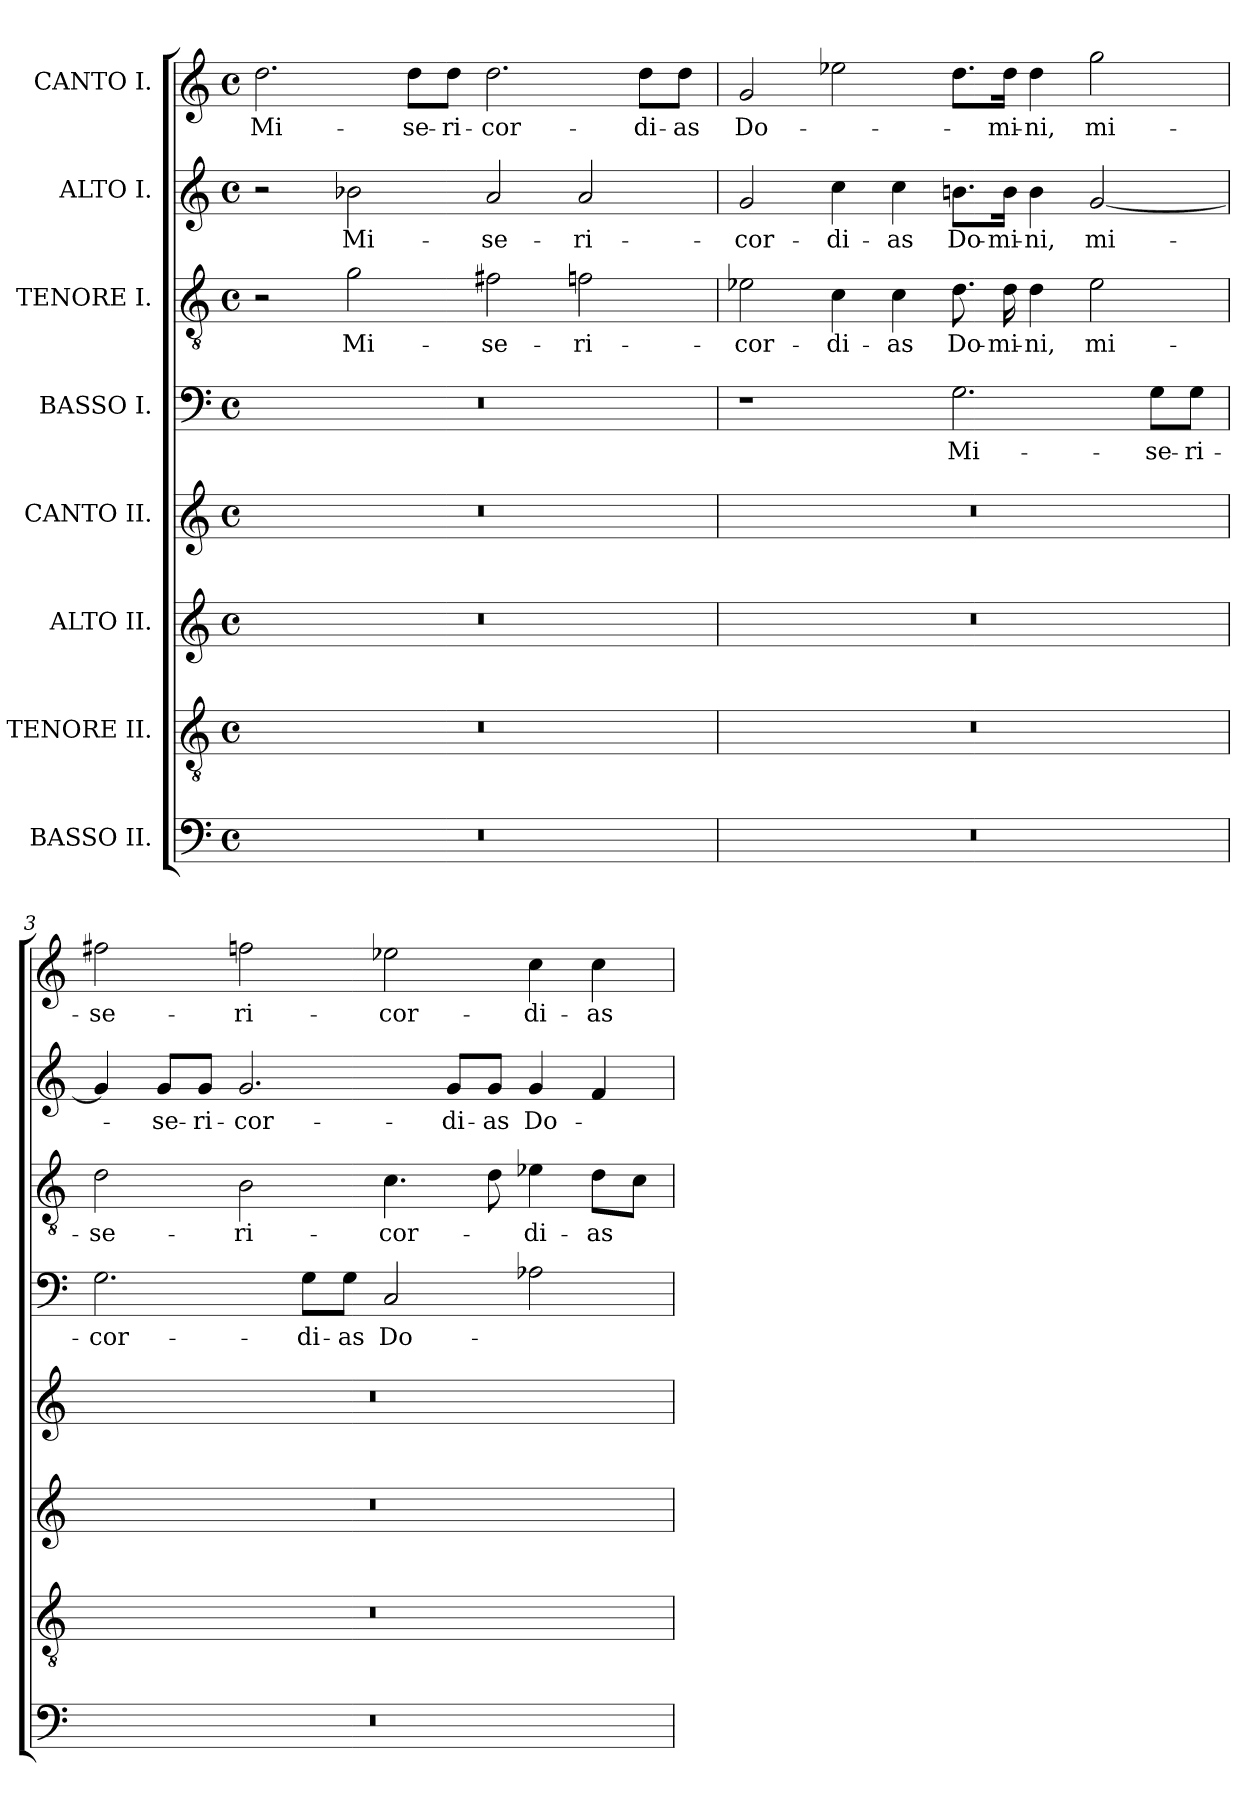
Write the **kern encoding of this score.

**kern	**kern	**kern	**kern	**kern	**text	**kern	**text	**kern	**text	**kern	**text
*part8	*part7	*part6	*part5	*part4	*part4	*part3	*part3	*part2	*part2	*part1	*part1
*staff8	*staff7	*staff6	*staff5	*staff4	*staff4	*staff3	*staff3	*staff2	*staff2	*staff1	*staff1
*I"BASSO II.	*I"TENORE II.	*I"ALTO II.	*I"CANTO II.	*I"BASSO I.	*	*I"TENORE I.	*	*I"ALTO I.	*	*I"CANTO I.	*
*clefF4	*clefGv2	*clefG2	*clefG2	*clefF4	*	*clefGv2	*	*clefG2	*	*clefG2	*
*k[]	*k[]	*k[]	*k[]	*k[]	*	*k[]	*	*k[]	*	*k[]	*
*M4/2	*M4/2	*M4/2	*M4/2	*M4/2	*	*M4/2	*	*M4/2	*	*M4/2	*
*met(c)	*met(c)	*met(c)	*met(c)	*met(c)	*	*met(c)	*	*met(c)	*	*met(c)	*
=1	=1	=1	=1	=1	=1	=1	=1	=1	=1	=1	=1
!	!	!	!	!	!	!	!	!	!	!	!LO:LY:b
0r	0r	0r	0r	0r	.	2r	.	2r	.	2.dd\	Mi-
!	!	!	!	!	!	!	!LO:LY:b	!	!LO:LY:b	!	!
.	.	.	.	.	.	2g\	Mi-	2b-X\	Mi-	.	.
!	!	!	!	!	!	!	!	!	!	!	!LO:LY:b
.	.	.	.	.	.	.	.	.	.	8dd\L	-se-
!	!	!	!	!	!	!	!	!	!	!	!LO:LY:b
.	.	.	.	.	.	.	.	.	.	8dd\J	-ri-
!	!	!	!	!	!	!	!LO:LY:b	!	!LO:LY:b	!	!LO:LY:b
.	.	.	.	.	.	2f#X\	-se-	2a/	-se-	2.dd\	-cor-
!	!	!	!	!	!	!	!LO:LY:b	!	!LO:LY:b	!	!
.	.	.	.	.	.	2fn\	ri-	2a/	ri-	.	.
!	!	!	!	!	!	!	!	!	!	!	!LO:LY:b
.	.	.	.	.	.	.	.	.	.	8dd\L	-di-
!	!	!	!	!	!	!	!	!	!	!	!LO:LY:b
.	.	.	.	.	.	.	.	.	.	8dd\J	-as
=2	=2	=2	=2	=2	=2	=2	=2	=2	=2	=2	=2
!	!	!	!	!	!	!	!LO:LY:b	!	!LO:LY:b	!	!LO:LY:b
0r	0r	0r	0r	1r	.	2e-X\	-cor-	2g/	-cor-	2g/	Do-
!	!	!	!	!	!	!	!LO:LY:b	!	!LO:LY:b	!	!
.	.	.	.	.	.	4c\	-di-	4cc\	-di-	2ee-X\	.
!	!	!	!	!	!	!	!LO:LY:b	!	!LO:LY:b	!	!
.	.	.	.	.	.	4c\	-as	4cc\	-as	.	.
!	!	!	!	!	!LO:LY:b	!	!LO:LY:b	!	!LO:LY:b	!	!
.	.	.	.	2.G\	Mi-	8.d\	Do-	8.bn\L	Do-	8.dd\L	.
!	!	!	!	!	!	!	!LO:LY:b	!	!LO:LY:b	!	!LO:LY:b
.	.	.	.	.	.	16d\	-mi-	16b\Jk	-mi-	16dd\Jk	-mi-
!	!	!	!	!	!	!	!LO:LY:b	!	!LO:LY:b	!	!LO:LY:b
.	.	.	.	.	.	4d\	-ni,	4b\	-ni,	4dd\	-ni,
!	!	!	!	!	!	!	!LO:LY:b	!	!LO:LY:b	!	!LO:LY:b
.	.	.	.	.	.	2e-\	mi-	[2g/	mi-	2gg\	mi-
!	!	!	!	!	!LO:LY:b	!	!	!	!	!	!
.	.	.	.	8G\L	-se-	.	.	.	.	.	.
!	!	!	!	!	!LO:LY:b	!	!	!	!	!	!
.	.	.	.	8G\J	-ri-	.	.	.	.	.	.
=3	=3	=3	=3	=3	=3	=3	=3	=3	=3	=3	=3
!	!	!	!	!	!LO:LY:b	!	!LO:LY:b	!	!	!	!LO:LY:b
0r	0r	0r	0r	2.G\	-cor-	2d\	-se-	4g/]	.	2ff#X\	-se-
!	!	!	!	!	!	!	!	!	!LO:LY:b	!	!
.	.	.	.	.	.	.	.	8g/L	-se-	.	.
!	!	!	!	!	!	!	!	!	!LO:LY:b	!	!
.	.	.	.	.	.	.	.	8g/J	-ri-	.	.
!	!	!	!	!	!	!	!LO:LY:b	!	!LO:LY:b	!	!LO:LY:b
.	.	.	.	.	.	2B\	-ri-	2.g/	-cor-	2ffn\	ri-
!	!	!	!	!	!LO:LY:b	!	!	!	!	!	!
.	.	.	.	8G\L	-di-	.	.	.	.	.	.
!	!	!	!	!	!LO:LY:b	!	!	!	!	!	!
.	.	.	.	8G\J	-as	.	.	.	.	.	.
!	!	!	!	!	!LO:LY:b	!	!LO:LY:b	!	!	!	!LO:LY:b
.	.	.	.	2C/	Do-	4.c\	-cor-	.	.	2ee-X\	-cor-
!	!	!	!	!	!	!	!	!	!LO:LY:b	!	!
.	.	.	.	.	.	.	.	8g/L	-di-	.	.
!	!	!	!	!	!	!	!	!	!LO:LY:b	!	!
.	.	.	.	.	.	8d\	.	8g/J	-as	.	.
!	!	!	!	!	!	!	!LO:LY:b	!	!LO:LY:b	!	!LO:LY:b
.	.	.	.	2A-X\	.	4e-X\	-di-	4g/	Do-	4cc\	-di-
!	!	!	!	!	!	!	!LO:LY:b	!	!	!	!LO:LY:b
.	.	.	.	.	.	8d\L	-as	4f/	.	4cc\	-as
.	.	.	.	.	.	8c\J	.	.	.	.	.
=	=	=	=	=	=	=	=	=	=	=	=
*-	*-	*-	*-	*-	*-	*-	*-	*-	*-	*-	*-
